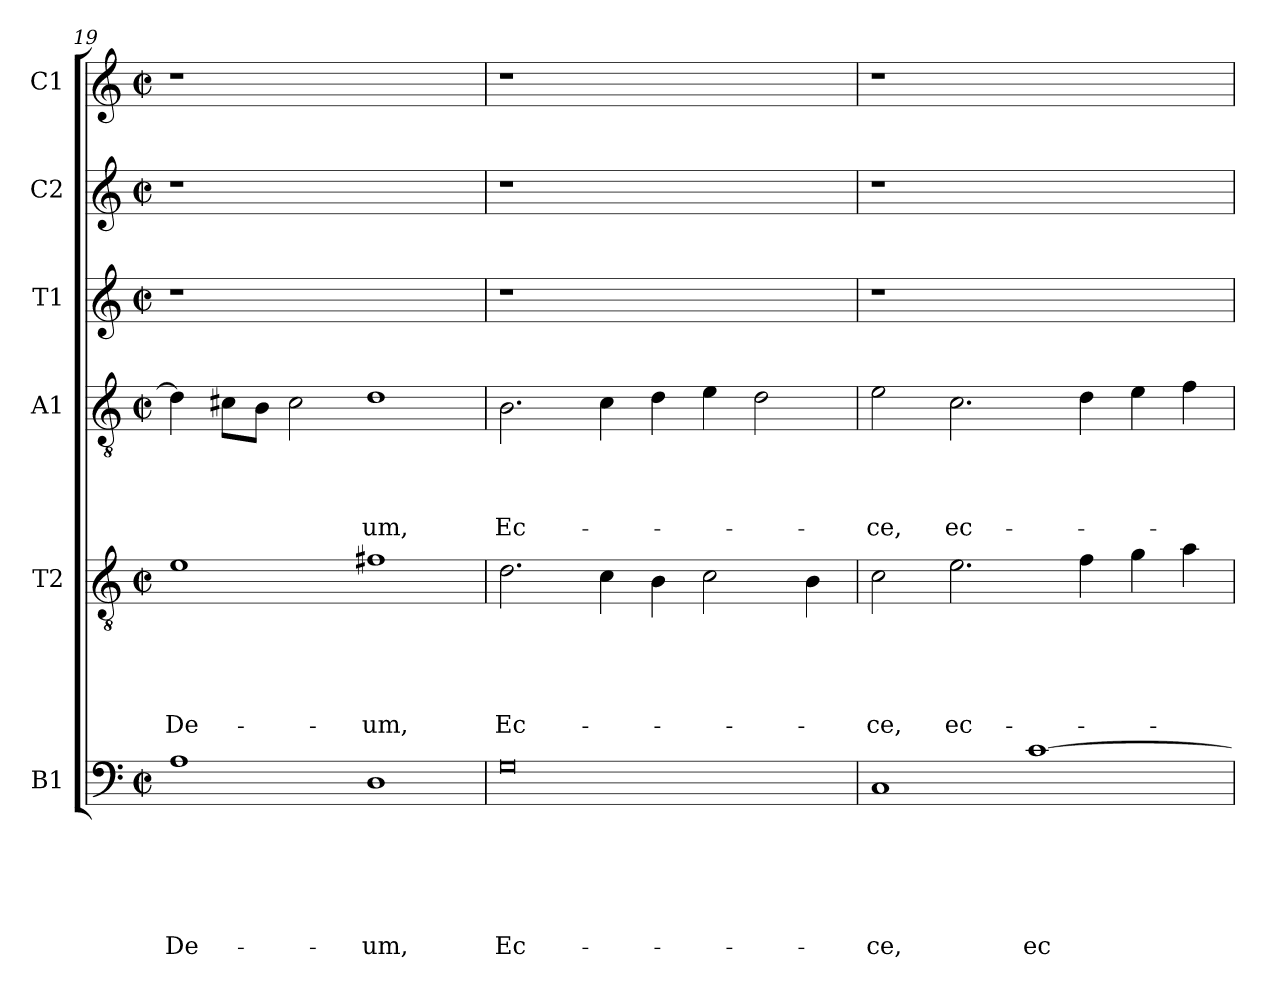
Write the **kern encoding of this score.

**kern	**text	**text	**text	**text	**text	**text	**kern	**text	**text	**text	**text	**text	**kern	**text	**text	**text	**text	**kern	**kern	**kern
*part6	*part6	*part6	*part6	*part6	*part6	*part6	*part5	*part5	*part5	*part5	*part5	*part5	*part4	*part4	*part4	*part4	*part4	*part3	*part2	*part1
*staff6	*staff6	*staff6	*staff6	*staff6	*staff6	*staff6	*staff5	*staff5	*staff5	*staff5	*staff5	*staff5	*staff4	*staff4	*staff4	*staff4	*staff4	*staff3	*staff2	*staff1
*I"B1	*	*	*	*	*	*	*I"T2	*	*	*	*	*	*I"A1	*	*	*	*	*I"T1	*I"C2	*I"C1
*clefF4	*	*	*	*	*	*	*clefGv2	*	*	*	*	*	*clefGv2	*	*	*	*	*clefG2	*clefG2	*clefG2
*k[]	*	*	*	*	*	*	*k[]	*	*	*	*	*	*k[]	*	*	*	*	*k[]	*k[]	*k[]
*C:	*	*	*	*	*	*	*C:	*	*	*	*	*	*C:	*	*	*	*	*C:	*C:	*C:
*M2/2	*	*	*	*	*	*	*M2/2	*	*	*	*	*	*M2/2	*	*	*	*	*M2/2	*M2/2	*M2/2
*met(c|)	*	*	*	*	*	*	*met(c|)	*	*	*	*	*	*met(c|)	*	*	*	*	*met(c|)	*met(c|)	*met(c|)
=19	=19	=19	=19	=19	=19	=19	=19	=19	=19	=19	=19	=19	=19	=19	=19	=19	=19	=19	=19	=19
!	!	!	!	!	!	!LO:LY:b	!	!	!	!	!	!LO:LY:b	!	!	!	!	!	!	!	!
1A	.	.	.	.	.	De-	1e	.	.	.	.	De-	4d\]	.	.	.	.	1r	1r	1r
.	.	.	.	.	.	.	.	.	.	.	.	.	8c#X\L	.	.	.	.	.	.	.
.	.	.	.	.	.	.	.	.	.	.	.	.	8B\J	.	.	.	.	.	.	.
.	.	.	.	.	.	.	.	.	.	.	.	.	2c#\	.	.	.	.	.	.	.
!	!	!	!	!	!	!LO:LY:b	!	!	!	!	!	!LO:LY:b	!	!	!	!	!LO:LY:b	!	!	!
1D	.	.	.	.	.	-um,	1f#X	.	.	.	.	-um,	1d	.	.	.	-um,	1ryy	1ryy	1ryy
=20	=20	=20	=20	=20	=20	=20	=20	=20	=20	=20	=20	=20	=20	=20	=20	=20	=20	=20	=20	=20
!	!	!	!	!	!	!LO:LY:b	!	!	!	!	!	!LO:LY:b	!	!	!	!	!LO:LY:b	!	!	!
0G	.	.	.	.	.	Ec-	2.d\	.	.	.	.	Ec-	2.B\	.	.	.	Ec-	1r	1r	1r
.	.	.	.	.	.	.	4c\	.	.	.	.	.	4c\	.	.	.	.	.	.	.
.	.	.	.	.	.	.	4B\	.	.	.	.	.	4d\	.	.	.	.	1ryy	1ryy	1ryy
.	.	.	.	.	.	.	2c\	.	.	.	.	.	4e\	.	.	.	.	.	.	.
.	.	.	.	.	.	.	.	.	.	.	.	.	2d\	.	.	.	.	.	.	.
.	.	.	.	.	.	.	4B\	.	.	.	.	.	.	.	.	.	.	.	.	.
!!LO:LB:g=z
=21	=21	=21	=21	=21	=21	=21	=21	=21	=21	=21	=21	=21	=21	=21	=21	=21	=21	=21	=21	=21
!	!	!	!	!	!	!LO:LY:b	!	!	!	!	!	!LO:LY:b	!	!	!	!	!LO:LY:b	!	!	!
1C	.	.	.	.	.	-ce,	2c\	.	.	.	.	-ce,	2e\	.	.	.	-ce,	1r	1r	1r
!	!	!	!	!	!	!	!	!	!	!	!	!LO:LY:b	!	!	!	!	!LO:LY:b	!	!	!
.	.	.	.	.	.	.	2.e\	.	.	.	.	ec-	2.c\	.	.	.	ec-	.	.	.
!	!	!	!	!	!	!LO:LY:b	!	!	!	!	!	!	!	!	!	!	!	!	!	!
[1c	.	.	.	.	.	ec-	.	.	.	.	.	.	.	.	.	.	.	1ryy	1ryy	1ryy
.	.	.	.	.	.	.	4f\	.	.	.	.	.	4d\	.	.	.	.	.	.	.
.	.	.	.	.	.	.	4g\	.	.	.	.	.	4e\	.	.	.	.	.	.	.
.	.	.	.	.	.	.	4a\	.	.	.	.	.	4f\	.	.	.	.	.	.	.
=	=	=	=	=	=	=	=	=	=	=	=	=	=	=	=	=	=	=	=	=
*-	*-	*-	*-	*-	*-	*-	*-	*-	*-	*-	*-	*-	*-	*-	*-	*-	*-	*-	*-	*-
